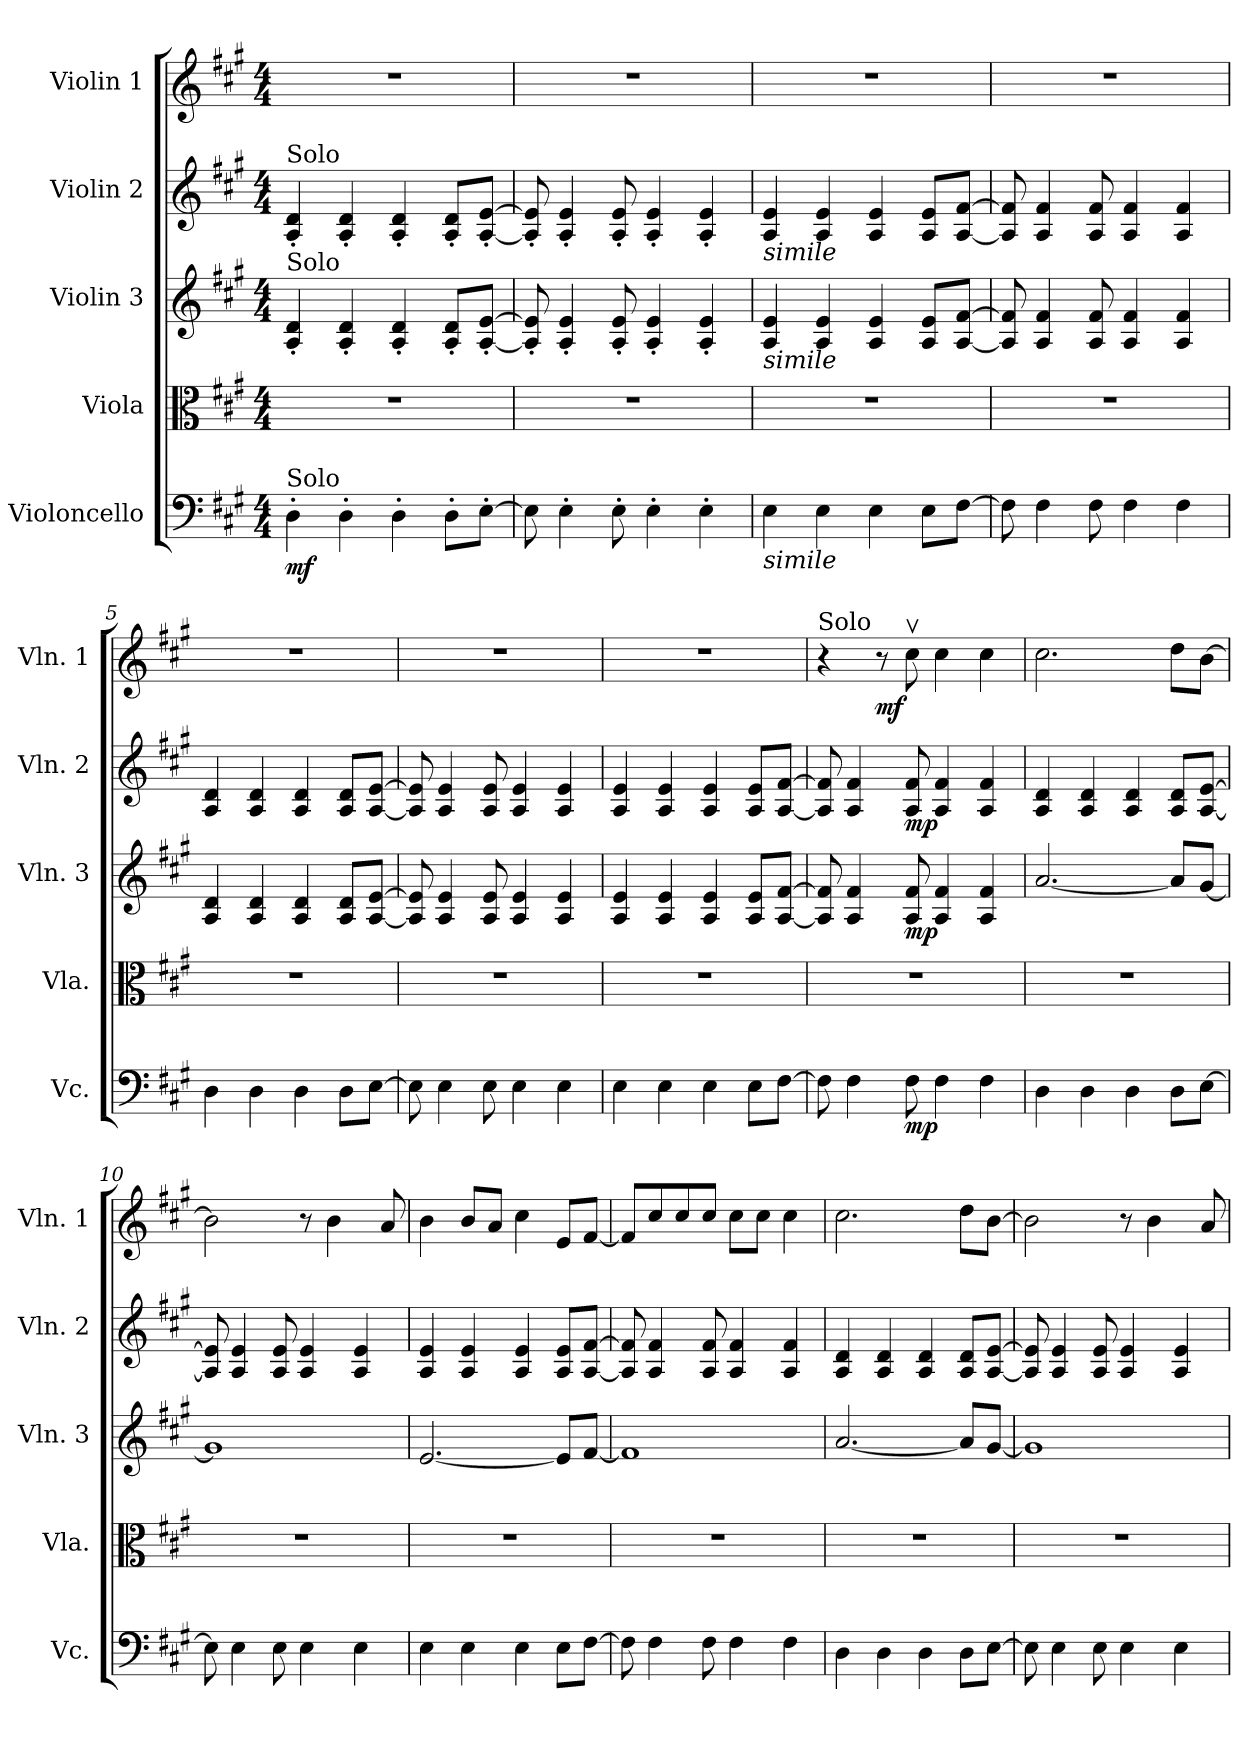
**kern	**dynam	**kern	**kern	**dynam	**kern	**dynam	**kern	**dynam
*part5	*part5	*part4	*part3	*part3	*part2	*part2	*part1	*part1
*staff5	*staff5	*staff4	*staff3	*staff3	*staff2	*staff2	*staff1	*staff1
*I"Violoncello	*	*I"Viola	*I"Violin 3	*	*I"Violin 2	*	*I"Violin 1	*
*I'Vc.	*	*I'Vla.	*I'Vln. 3	*	*I'Vln. 2	*	*I'Vln. 1	*
*clefF4	*	*clefC3	*clefG2	*	*clefG2	*	*clefG2	*
*k[f#c#g#]	*	*k[f#c#g#]	*k[f#c#g#]	*	*k[f#c#g#]	*	*k[f#c#g#]	*
*M4/4	*	*M4/4	*M4/4	*	*M4/4	*	*M4/4	*
*MM130	*	*MM130	*MM130	*	*MM130	*	*MM130	*
=1	=1	=1	=1	=1	=1	=1	=1	=1
!	!	!	!	!	!LO:TX:a:t=Solo	!	!	!
!	!	!	!LO:TX:a:t=Solo	!	!	!	!	!
!LO:TX:a:t=Solo	!	!	!	!	!	!	!	!
!	!LO:DY:b	!	!	!LO:DY:b	!	!	!	!
!	!	!	!	!LO:DY:n=1:b	!	!LO:DY:b	!	!
!	!	!	!	!	!	!LO:DY:n=1:b	!	!
4D'\	mf	1r	4A/' 4d/'	mf mf	4A/' 4d/'	mf mf	1r	.
4D'\	.	.	4A/' 4d/'	.	4A/' 4d/'	.	.	.
4D'\	.	.	4A/' 4d/'	.	4A/' 4d/'	.	.	.
8D'\L	.	.	8A/' 8d/'L	.	8A/' 8d/'L	.	.	.
[8E'\J	.	.	[8A/' [8e/'J	.	[8A/' [8e/'J	.	.	.
=2	=2	=2	=2	=2	=2	=2	=2	=2
8E\]	.	1r	8A/]' 8e/]'	.	8A/]' 8e/]'	.	1r	.
4E'\	.	.	4A/' 4e/'	.	4A/' 4e/'	.	.	.
8E'\	.	.	8A/' 8e/'	.	8A/' 8e/'	.	.	.
4E'\	.	.	4A/' 4e/'	.	4A/' 4e/'	.	.	.
4E'\	.	.	4A/' 4e/'	.	4A/' 4e/'	.	.	.
=3	=3	=3	=3	=3	=3	=3	=3	=3
!	!	!	!	!	!LO:TX:b:i:t=simile	!	!	!
!	!	!	!LO:TX:b:i:t=simile	!	!	!	!	!
!LO:TX:b:i:t=simile	!	!	!	!	!	!	!	!
4E\	.	1r	4A/ 4e/	.	4A/ 4e/	.	1r	.
4E\	.	.	4A/ 4e/	.	4A/ 4e/	.	.	.
4E\	.	.	4A/ 4e/	.	4A/ 4e/	.	.	.
8E\L	.	.	8A/ 8e/L	.	8A/ 8e/L	.	.	.
[8F#\J	.	.	[8A/ [8f#/J	.	[8A/ [8f#/J	.	.	.
=4	=4	=4	=4	=4	=4	=4	=4	=4
8F#\]	.	1r	8A/] 8f#/]	.	8A/] 8f#/]	.	1r	.
4F#\	.	.	4A/ 4f#/	.	4A/ 4f#/	.	.	.
8F#\	.	.	8A/ 8f#/	.	8A/ 8f#/	.	.	.
4F#\	.	.	4A/ 4f#/	.	4A/ 4f#/	.	.	.
4F#\	.	.	4A/ 4f#/	.	4A/ 4f#/	.	.	.
=5	=5	=5	=5	=5	=5	=5	=5	=5
4D\	.	1r	4A/ 4d/	.	4A/ 4d/	.	1r	.
4D\	.	.	4A/ 4d/	.	4A/ 4d/	.	.	.
4D\	.	.	4A/ 4d/	.	4A/ 4d/	.	.	.
8D\L	.	.	8A/ 8d/L	.	8A/ 8d/L	.	.	.
[8E\J	.	.	[8A/ [8e/J	.	[8A/ [8e/J	.	.	.
!!LO:LB:g=z
=6	=6	=6	=6	=6	=6	=6	=6	=6
8E\]	.	1r	8A/] 8e/]	.	8A/] 8e/]	.	1r	.
4E\	.	.	4A/ 4e/	.	4A/ 4e/	.	.	.
8E\	.	.	8A/ 8e/	.	8A/ 8e/	.	.	.
4E\	.	.	4A/ 4e/	.	4A/ 4e/	.	.	.
4E\	.	.	4A/ 4e/	.	4A/ 4e/	.	.	.
=7	=7	=7	=7	=7	=7	=7	=7	=7
4E\	.	1r	4A/ 4e/	.	4A/ 4e/	.	1r	.
4E\	.	.	4A/ 4e/	.	4A/ 4e/	.	.	.
4E\	.	.	4A/ 4e/	.	4A/ 4e/	.	.	.
8E\L	.	.	8A/ 8e/L	.	8A/ 8e/L	.	.	.
[8F#\J	.	.	[8A/ [8f#/J	.	[8A/ [8f#/J	.	.	.
=8	=8	=8	=8	=8	=8	=8	=8	=8
!	!	!	!	!	!	!	!LO:TX:a:t=Solo	!
8F#\]	.	1r	8A/] 8f#/]	.	8A/] 8f#/]	.	4r	.
4F#\	.	.	4A/ 4f#/	.	4A/ 4f#/	.	.	.
!	!	!	!	!	!	!	!	!LO:DY:b
.	.	.	.	.	.	.	8r	mf
!	!LO:DY:b	!	!	!LO:DY:b	!	!LO:DY:b	!	!
8F#\	mp	.	8A/ 8f#/	mp	8A/ 8f#/	mp	8cc#v\	.
4F#\	.	.	4A/ 4f#/	.	4A/ 4f#/	.	4cc#\	.
4F#\	.	.	4A/ 4f#/	.	4A/ 4f#/	.	4cc#\	.
=9	=9	=9	=9	=9	=9	=9	=9	=9
4D\	.	1r	[2.a/	.	4A/ 4d/	.	2.cc#\	.
4D\	.	.	.	.	4A/ 4d/	.	.	.
4D\	.	.	.	.	4A/ 4d/	.	.	.
8D\L	.	.	8a/L]	.	8A/ 8d/L	.	8dd\L	.
[8E\J	.	.	[8g#/J	.	[8A/ [8e/J	.	[8b\J	.
=10	=10	=10	=10	=10	=10	=10	=10	=10
8E\]	.	1r	1g#]	.	8A/] 8e/]	.	2b\]	.
4E\	.	.	.	.	4A/ 4e/	.	.	.
8E\	.	.	.	.	8A/ 8e/	.	.	.
4E\	.	.	.	.	4A/ 4e/	.	8r	.
.	.	.	.	.	.	.	4b\	.
4E\	.	.	.	.	4A/ 4e/	.	.	.
.	.	.	.	.	.	.	8a/	.
!!LO:PB:g=z
=11	=11	=11	=11	=11	=11	=11	=11	=11
4E\	.	1r	[2.e/	.	4A/ 4e/	.	4b\	.
4E\	.	.	.	.	4A/ 4e/	.	8b/L	.
.	.	.	.	.	.	.	8a/J	.
4E\	.	.	.	.	4A/ 4e/	.	4cc#\	.
8E\L	.	.	8e/L]	.	8A/ 8e/L	.	8e/L	.
[8F#\J	.	.	[8f#/J	.	[8A/ [8f#/J	.	[8f#/J	.
=12	=12	=12	=12	=12	=12	=12	=12	=12
8F#\]	.	1r	1f#]	.	8A/] 8f#/]	.	8f#/L]	.
4F#\	.	.	.	.	4A/ 4f#/	.	8cc#/	.
.	.	.	.	.	.	.	8cc#/	.
8F#\	.	.	.	.	8A/ 8f#/	.	8cc#/J	.
4F#\	.	.	.	.	4A/ 4f#/	.	8cc#\L	.
.	.	.	.	.	.	.	8cc#\J	.
4F#\	.	.	.	.	4A/ 4f#/	.	4cc#\	.
=13	=13	=13	=13	=13	=13	=13	=13	=13
4D\	.	1r	[2.a/	.	4A/ 4d/	.	2.cc#\	.
4D\	.	.	.	.	4A/ 4d/	.	.	.
4D\	.	.	.	.	4A/ 4d/	.	.	.
8D\L	.	.	8a/L]	.	8A/ 8d/L	.	8dd\L	.
[8E\J	.	.	[8g#/J	.	[8A/ [8e/J	.	[8b\J	.
=14	=14	=14	=14	=14	=14	=14	=14	=14
8E\]	.	1r	1g#]	.	8A/] 8e/]	.	2b\]	.
4E\	.	.	.	.	4A/ 4e/	.	.	.
8E\	.	.	.	.	8A/ 8e/	.	.	.
4E\	.	.	.	.	4A/ 4e/	.	8r	.
.	.	.	.	.	.	.	4b\	.
4E\	.	.	.	.	4A/ 4e/	.	.	.
.	.	.	.	.	.	.	8a/	.
=	=	=	=	=	=	=	=	=
*-	*-	*-	*-	*-	*-	*-	*-	*-
